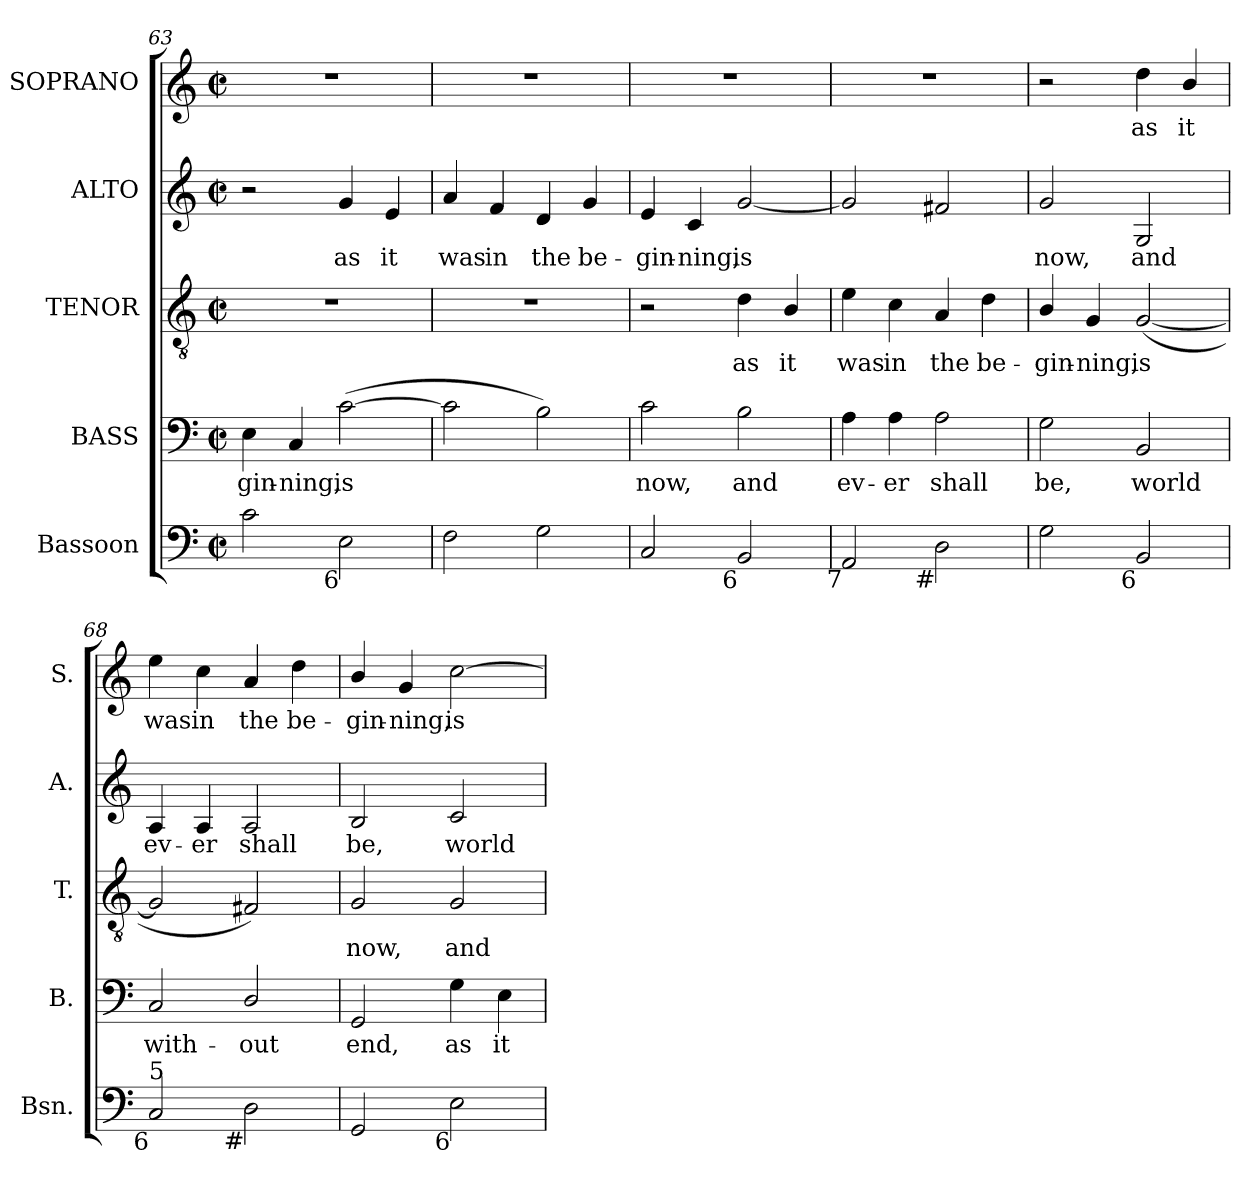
**kern	**kern	**text	**kern	**text	**kern	**text	**kern	**text
*part5	*part4	*part4	*part3	*part3	*part2	*part2	*part1	*part1
*staff5	*staff4	*staff4	*staff3	*staff3	*staff2	*staff2	*staff1	*staff1
*I"Bassoon	*I"BASS	*	*I"TENOR	*	*I"ALTO	*	*I"SOPRANO	*
*I'Bsn.	*I'B.	*	*I'T.	*	*I'A.	*	*I'S.	*
*clefF4	*clefF4	*	*clefGv2	*	*clefG2	*	*clefG2	*
*	*	*	*ITrd7c12	*	*	*	*	*
*k[]	*k[]	*	*k[]	*	*k[]	*	*k[]	*
*C:	*C:	*	*C:	*	*C:	*	*C:	*
*M2/2	*M2/2	*	*M2/2	*	*M2/2	*	*M2/2	*
*met(c|)	*met(c|)	*	*met(c|)	*	*met(c|)	*	*met(c|)	*
=63	=63	=63	=63	=63	=63	=63	=63	=63
!	!	!LO:LY:b:color=#000000	!	!	!	!	!	!
2ci\	4Ei\	-gin-	1r	.	2r	.	1r	.
!	!	!LO:LY:b:color=#000000	!	!	!	!	!	!
.	4Ci/	-ning,	.	.	.	.	.	.
!	!	!LO:LY:b:color=#000000	!	!	!	!	!	!
!LO:TX:b:rj:t=6	!	!	!	!	!	!	!	!
!	!	!	!	!	!	!LO:LY:b:color=#000000	!	!
2Ei\	([2ci\	is	.	.	4gi/	as	.	.
!	!	!	!	!	!	!LO:LY:b:color=#000000	!	!
.	.	.	.	.	4ei/	it	.	.
=64	=64	=64	=64	=64	=64	=64	=64	=64
!	!	!	!	!	!	!LO:LY:b:color=#000000	!	!
2Fi\	2ci\]	.	1r	.	4ai/	was	1r	.
!	!	!	!	!	!	!LO:LY:b:color=#000000	!	!
.	.	.	.	.	4fi/	in	.	.
!	!	!	!	!	!	!LO:LY:b:color=#000000	!	!
2Gi\	2Bi\)	.	.	.	4di/	the	.	.
!	!	!	!	!	!	!LO:LY:b:color=#000000	!	!
.	.	.	.	.	4gi/	be-	.	.
=65	=65	=65	=65	=65	=65	=65	=65	=65
!	!	!LO:LY:b:color=#000000	!	!	!	!	!	!
!	!	!	!	!	!	!LO:LY:b:color=#000000	!	!
2Ci/	2ci\	now,	2r	.	4ei/	-gin-	1r	.
!	!	!	!	!	!	!LO:LY:b:color=#000000	!	!
.	.	.	.	.	4ci/	-ning,	.	.
!	!	!LO:LY:b:color=#000000	!	!	!	!	!	!
!	!	!	!	!LO:LY:b:color=#000000	!	!	!	!
!LO:TX:b:rj:t=6	!	!	!	!	!	!	!	!
!	!	!	!	!	!	!LO:LY:b:color=#000000	!	!
2BBi/	2Bi\	and	4Di\	as	[2gi/	is	.	.
!	!	!	!	!LO:LY:b:color=#000000	!	!	!	!
.	.	.	4BBi/	it	.	.	.	.
!!LO:LB:g=z
=66	=66	=66	=66	=66	=66	=66	=66	=66
!	!	!LO:LY:b:color=#000000	!	!	!	!	!	!
!LO:TX:b:rj:t=7	!	!	!	!	!	!	!	!
!	!	!	!	!LO:LY:b:color=#000000	!	!	!	!
2AAi/	4Ai\	ev-	4Ei\	was	2gi/]	.	1r	.
!	!	!LO:LY:b:color=#000000	!	!	!	!	!	!
!	!	!	!	!LO:LY:b:color=#000000	!	!	!	!
.	4Ai\	-er	4Ci\	in	.	.	.	.
!	!	!LO:LY:b:color=#000000	!	!	!	!	!	!
!LO:TX:b:rj:t=#	!	!	!	!	!	!	!	!
!	!	!	!	!LO:LY:b:color=#000000	!	!	!	!
2Di\	2Ai\	shall	4AAi/	the	2f#Xi/	.	.	.
!	!	!	!	!LO:LY:b:color=#000000	!	!	!	!
.	.	.	4Di\	be-	.	.	.	.
=67	=67	=67	=67	=67	=67	=67	=67	=67
!	!	!LO:LY:b:color=#000000	!	!	!	!	!	!
!	!	!	!	!LO:LY:b:color=#000000	!	!	!	!
!	!	!	!	!	!	!LO:LY:b:color=#000000	!	!
2Gi\	2Gi\	be,	4BBi/	-gin-	2gi/	now,	2r	.
!	!	!	!	!LO:LY:b:color=#000000	!	!	!	!
.	.	.	4GGi/	-ning,	.	.	.	.
!	!	!LO:LY:b:color=#000000	!	!	!	!	!	!
!	!	!	!	!LO:LY:b:color=#000000	!	!	!	!
!	!	!	!	!	!	!LO:LY:b:color=#000000	!	!
!LO:TX:b:rj:t=6	!	!	!	!	!	!	!	!
!	!	!	!	!	!	!	!	!LO:LY:b:color=#000000
2BBi/	2BBi/	world	([2GGi/	is	2Gi/	and	4ddi\	as
!	!	!	!	!	!	!	!	!LO:LY:b:color=#000000
.	.	.	.	.	.	.	4bi/	it
=68	=68	=68	=68	=68	=68	=68	=68	=68
!	!	!LO:LY:b:color=#000000	!	!	!	!	!	!
!	!	!	!	!	!	!LO:LY:b:color=#000000	!	!
!LO:TX:b:rj:t=6	!	!	!	!	!	!	!	!
!LO:TX:t=5	!	!	!	!	!	!	!	!
!	!	!	!	!	!	!	!	!LO:LY:b:color=#000000
2Ci/	2Ci/	with-	2GGi/]	.	4Ai/	ev-	4eei\	was
!	!	!	!	!	!	!LO:LY:b:color=#000000	!	!
!	!	!	!	!	!	!	!	!LO:LY:b:color=#000000
.	.	.	.	.	4Ai/	-er	4cci\	in
!	!	!LO:LY:b:color=#000000	!	!	!	!	!	!
!	!	!	!	!	!	!LO:LY:b:color=#000000	!	!
!LO:TX:b:rj:t=#	!	!	!	!	!	!	!	!
!	!	!	!	!	!	!	!	!LO:LY:b:color=#000000
2Di\	2Di/	-out	2FF#Xi/)	.	2Ai/	shall	4ai/	the
!	!	!	!	!	!	!	!	!LO:LY:b:color=#000000
.	.	.	.	.	.	.	4ddi\	be-
=69	=69	=69	=69	=69	=69	=69	=69	=69
!	!	!LO:LY:b:color=#000000	!	!	!	!	!	!
!	!	!	!	!LO:LY:b:color=#000000	!	!	!	!
!	!	!	!	!	!	!LO:LY:b:color=#000000	!	!
!	!	!	!	!	!	!	!	!LO:LY:b:color=#000000
2GGi/	2GGi/	end,	2GGi/	now,	2Bi/	be,	4bi/	-gin-
!	!	!	!	!	!	!	!	!LO:LY:b:color=#000000
.	.	.	.	.	.	.	4gi/	-ning,
!	!	!LO:LY:b:color=#000000	!	!	!	!	!	!
!	!	!	!	!LO:LY:b:color=#000000	!	!	!	!
!	!	!	!	!	!	!LO:LY:b:color=#000000	!	!
!LO:TX:b:rj:t=6	!	!	!	!	!	!	!	!
!	!	!	!	!	!	!	!	!LO:LY:b:color=#000000
2Ei\	4Gi\	as	2GGi/	and	2ci/	world	[2cci\	is
!	!	!LO:LY:b:color=#000000	!	!	!	!	!	!
.	4Ei\	it	.	.	.	.	.	.
=	=	=	=	=	=	=	=	=
*-	*-	*-	*-	*-	*-	*-	*-	*-
